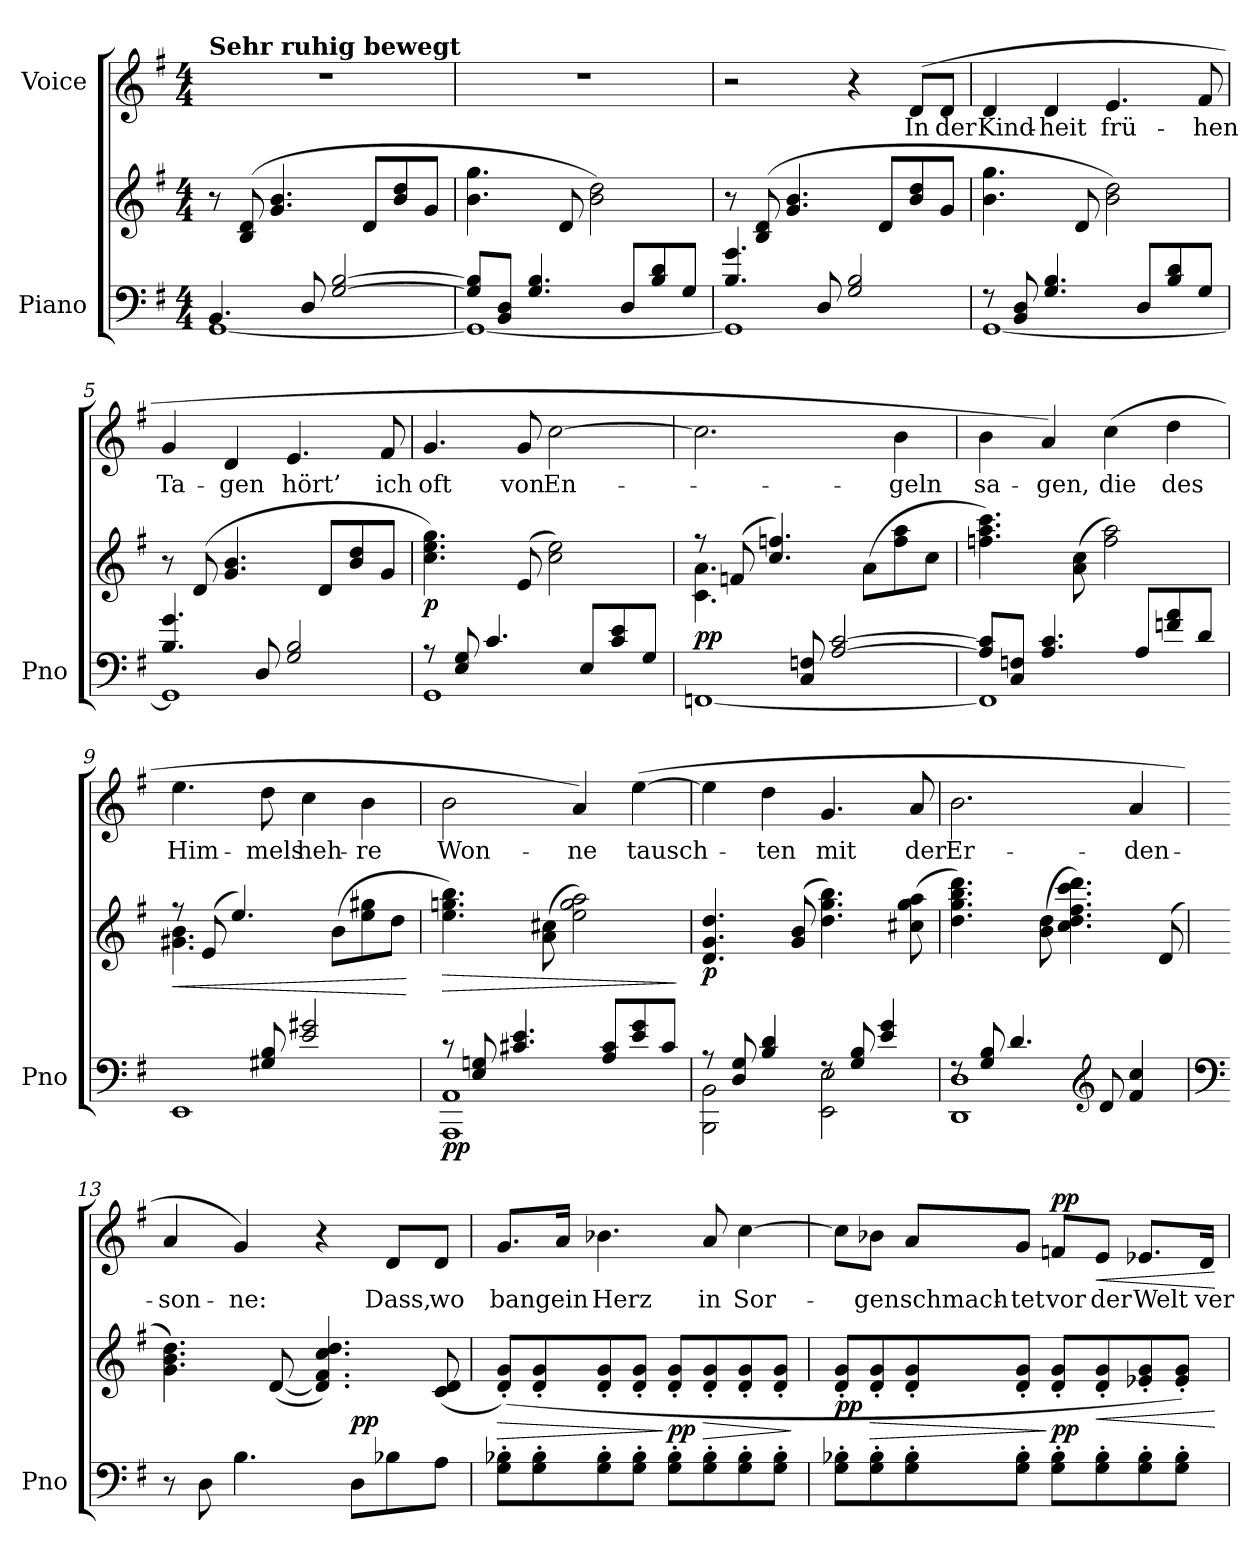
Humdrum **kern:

**kern	**kern	**dynam	**kern	**text	**dynam
*part2	*part2	*part2	*part1	*part1	*part1
*staff3	*staff2	*staff2/3	*staff1	*staff1	*staff1
*I"Piano	*	*	*I"Voice	*	*
*I'Pno	*	*	*	*	*
*clefF4	*clefG2	*	*clefG2	*	*
*k[f#]	*k[f#]	*	*k[f#]	*	*
*M4/4	*M4/4	*	*M4/4	*	*
*MM70	*MM70	*	*MM70	*	*
=1	=1	=1	=1	=1	=1
*^	*	*	*	*	*
!	!	!	!	!LO:TX:B:t=Sehr ruhig bewegt	!	!
!	!	!	!LO:DY:b	!	!	!
!	!	!	!LO:DY:n=1:b	!	!	!
4.BB/	[1GG	8r	p other-dynamics	1r	.	.
.	.	(>8B/ 8d/	.	.	.	.
.	.	4.g/ 4.b/	.	.	.	.
8D/	.	.	.	.	.	.
[2G/ [2B/	.	.	.	.	.	.
.	.	8d/L	.	.	.	.
.	.	8b/ 8dd/	.	.	.	.
.	.	8g/J	.	.	.	.
=2	=2	=2	=2	=2	=2	=2
8G/] 8B/]L	1GG_	4.b\ 4.gg\	.	1r	.	.
8BB/ 8D/J	.	.	.	.	.	.
4.G/ 4.B/	.	.	.	.	.	.
.	.	8d/	.	.	.	.
.	.	2b\ 2dd\)	.	.	.	.
8D/L	.	.	.	.	.	.
8B/ 8d/	.	.	.	.	.	.
8G/J	.	.	.	.	.	.
=3	=3	=3	=3	=3	=3	=3
4.B/ 4.g/	1GG]	8r	.	2r	.	.
.	.	(>8B/ 8d/	.	.	.	.
!	!	!	!LO:DY:b	!	!	!
!	!	!	!LO:DY:n=1:b	!	!	!
.	.	4.g/ 4.b/	other-dynamics p	.	.	.
8D/	.	.	.	.	.	.
2G/ 2B/	.	.	.	4r	.	.
.	.	8d/L	.	.	.	.
!	!	!	!	!	!LO:LY:b	!
.	.	8b/ 8dd/	.	(>8d/L	In	.
!	!	!	!	!	!LO:LY:b	!
.	.	8g/J	.	8d/J	der	.
=4	=4	=4	=4	=4	=4	=4
!	!	!	!	!	!LO:LY:b	!
8r	[1GG	4.b\ 4.gg\	.	4d/	Kind-	.
8BB/ 8D/	.	.	.	.	.	.
!	!	!	!	!	!LO:LY:b	!
4.G/ 4.B/	.	.	.	4d/	-heit	.
.	.	8d/	.	.	.	.
!	!	!	!	!	!LO:LY:b	!
.	.	2b\ 2dd\)	.	4.e/	frü-	.
8D/L	.	.	.	.	.	.
8B/ 8d/	.	.	.	.	.	.
!	!	!	!	!	!LO:LY:b	!
8G/J	.	.	.	8f#/	-hen	.
!!LO:LB:g=z
=5	=5	=5	=5	=5	=5	=5
!	!	!	!	!	!LO:LY:b	!
4.B/ 4.g/	1GG]	8r	.	4g/	Ta-	.
.	.	(>8d/	.	.	.	.
!	!	!	!	!	!LO:LY:b	!
.	.	4.g/ 4.b/	.	4d/	-gen	.
8D/	.	.	.	.	.	.
!	!	!	!	!	!LO:LY:b	!
2G/ 2B/	.	.	.	4.e/	hört’	.
.	.	8d/L	.	.	.	.
.	.	8b/ 8dd/	.	.	.	.
!	!	!	!	!	!LO:LY:b	!
.	.	8g/J	.	8f#/	ich	.
=6	=6	=6	=6	=6	=6	=6
!	!	!	!LO:DY:b	!	!LO:LY:b	!
8r	1GG	4.cc\ 4.ee\ 4.gg\)	p	4.g/	oft	.
8E/ 8G/	.	.	.	.	.	.
4.c/	.	.	.	.	.	.
!	!	!	!	!	!LO:LY:b	!
.	.	(>8e/	.	8g/	von	.
!	!	!	!	!	!LO:LY:b	!
.	.	2cc\ 2ee\)	.	[2cc\	En-	.
(>8E/L	.	.	.	.	.	.
8c/ 8e/	.	.	.	.	.	.
8G/J	.	.	.	.	.	.
=7	=7	=7	=7	=7	=7	=7
*	*	*^	*	*	*	*
!	!	!	!	!LO:DY:a=2	!	!	!
4.ryy	[1FFn	8rff	4.c\ 4.a\)	pp	2.cc\]	.	.
.	.	(>8fn/	.	.	.	.	.
.	.	4.cc/ 4.ffn/)	.	.	.	.	.
8C/ 8Fn/	.	.	2ryy	.	.	.	.
[2A/ [2c/	.	.	.	.	.	.	.
.	.	(>8a\L	.	.	.	.	.
!	!	!	!	!	!	!LO:LY:b	!
.	.	8ff\ 8aa\	.	.	4b\	-geln	.
.	.	8cc\J	8ryy	.	.	.	.
=8	=8	=8	=8	=8	=8	=8	=8
!	!	!	!	!	!	!LO:LY:b	!
*	*	*v	*v	*	*	*	*
8A/] 8c/]L	1FFn]	4.ffn\ 4.aa\ 4.ccc\)	.	4b\	sa-	.
8C/ 8Fn/J	.	.	.	.	.	.
!	!	!	!	!	!LO:LY:b	!
4.A/ 4.c/	.	.	.	4a/)	-gen,	.
.	.	(>8a\ 8cc\	.	.	.	.
!	!	!	!	!	!LO:LY:b	!
.	.	2ff\ 2aa\)	.	(>4cc\	die	.
(<8A/L	.	.	.	.	.	.
!	!	!	!	!	!LO:LY:b	!
8fn/ 8a/	.	.	.	4dd\	des	.
8d/J	.	.	.	.	.	.
!!LO:LB:g=z
=9	=9	=9	=9	=9	=9	=9
!	!	!	!LO:HP:b	!	!LO:LY:b	!
*	*	*^	*	*	*	*
4.ryy	1EE	8rff	4.g#X\ 4.b\)	<	4.ee\	Him-	.
.	.	(>8e/	.	.	.	.	.
.	.	4.ee/)	.	.	.	.	.
!	!	!	!	!	!	!LO:LY:b	!
8G#X/ 8B/	.	.	2ryy	.	8dd\	-mels	.
!	!	!	!	!	!	!LO:LY:b	!
2e/ 2g#X/	.	.	.	.	4cc\	heh-	.
.	.	(>8b\L	.	.	.	.	.
!	!	!	!	!	!	!LO:LY:b	!
.	.	8ee\ 8gg#X\	.	.	4b\	-re	.
.	.	8dd\J	8ryy	.	.	.	.
*v	*v	*	*	*	*	*	*
*	*v	*v	*	*	*	*
.	.	[	.	.	.
=10	=10	=10	=10	=10	=10
*^	*	*	*	*	*
!	!	!	!LO:HP:b	!	!LO:LY:b	!
!	!	!	!LO:DY:n=1:b=2	!	!	!
8r	1AAA 1AA	4.ee\ 4.ggn\ 4.bb\)	> pp	2b\	Won-	.
8E/ 8Gn/	.	.	.	.	.	.
4.c#X/ 4.e/	.	.	.	.	.	.
.	.	(>8a\ 8cc#X\	.	.	.	.
!	!	!	!	!	!LO:LY:b	!
.	.	2ee\ 2gg\ 2aa\)	.	4a/)	-ne	.
(<8A/ 8c#/L	.	.	.	.	.	.
!	!	!	!	!	!LO:LY:b	!
8e/ 8g/	.	.	.	(>[4ee\	tausch-	.
8c#/J	.	.	.	.	.	.
*v	*v	*	*	*	*	*
.	.	]	.	.	.
=11	=11	=11	=11	=11	=11
*^	*	*	*	*	*
!	!	!	!LO:DY:b	!	!	!
8r	2BBB\ 2BB\	4.d/ 4.g/ 4.dd/)	p	4ee\]	.	.
8D/ 8G/	.	.	.	.	.	.
!	!	!	!	!	!LO:LY:b	!
4B/ 4d/	.	.	.	4dd\	-ten	.
.	.	(>8g/ 8b/	.	.	.	.
!	!	!	!	!	!LO:LY:b	!
8rF	2EE\ 2E\	4.dd\ 4.gg\ 4.bb\)	.	4.g/	mit	.
8G/ 8B/	.	.	.	.	.	.
4e/ 4g/	.	.	.	.	.	.
!	!	!	!	!	!LO:LY:b	!
.	.	(>8cc#X\ 8gg\ 8aa\	.	8a/	der	.
=12	=12	=12	=12	=12	=12	=12
!	!	!	!LO:DY:b	!	!LO:LY:b	!
!	!	!	!LO:DY:n=1:b	!	!	!
8rF	1DD 1D	4.dd\ 4.gg\ 4.bb\ 4.ddd\)	other-dynamics p	2.b\	Er-	.
8G/ 8B/	.	.	.	.	.	.
4.d/	.	.	.	.	.	.
.	.	(>8b\ 8dd\	.	.	.	.
.	.	4.cc\ 4.dd\ 4.ff#\ 4.ccc\ 4.ddd\)	.	.	.	.
*clefG2	*	*	*	*	*	*
8d/	.	.	.	.	.	.
!	!	!	!	!	!LO:LY:b	!
4f#/ 4cc/	.	.	.	4a/	-den-	.
.	.	(>8d/	.	.	.	.
*v	*v	*	*	*	*	*
!!LO:PB:g=z
=13	=13	=13	=13	=13	=13
*clefF4	*	*	*	*	*
!	!	!	!	!LO:LY:b	!
8r	4.g\ 4.b\ 4.dd\)	.	4a/	-son-	.
8D\	.	.	.	.	.
!	!	!	!	!LO:LY:b	!
4.B\	.	.	4g/)	-ne:	.
.	(>[8d/	.	.	.	.
.	4.d/] 4.f#/ 4.cc/ 4.dd/)	.	4r	.	.
!	!	!LO:DY:a=2	!	!	!
8D\L	.	pp	.	.	.
!	!	!	!	!LO:LY:b	!
8B-X\	.	.	8d/L	Dass,	.
!	!	!	!	!LO:LY:b	!
8A\J	(>8c/ 8d/	.	8d/J	wo	.
=14	=14	=14	=14	=14	=14
!	!	!LO:HP:b	!	!LO:LY:b	!
8G\' 8B-X\'L	(<8d/' 8g/'L)	>	8.g/L	bang	.
8G\' 8B-\'	8d/' 8g/'	.	.	.	.
!	!	!	!	!LO:LY:b	!
.	.	.	16a/Jk	ein	.
!	!	!	!	!LO:LY:b	!
8G\' 8B-\'	8d/' 8g/'	.	4.b-X\	Herz	.
8G\' 8B-\'J	8d/' 8g/'J	.	.	.	.
!	!	!LO:DY:n=1:b	!	!	!
8G\' 8B-\'L	8d/' 8g/'L	] pp	.	.	.
!	!	!LO:HP:b	!	!LO:LY:b	!
8G\' 8B-\'	8d/' 8g/'	>	8a/	in	.
!	!	!	!	!LO:LY:b	!
8G\' 8B-\'	8d/' 8g/'	.	[4cc\	Sor-	.
8G\' 8B-\'J	8d/' 8g/'J	.	.	.	.
.	.	]	.	.	.
=15	=15	=15	=15	=15	=15
!	!	!LO:DY:b	!	!	!
8G\' 8B-X\'L	8d/' 8g/'L	pp	8cc\L]	.	.
!	!	!LO:HP:b	!	!LO:LY:b	!
8G\' 8B-\'	8d/' 8g/'	>	8b-X\J	-gen	.
!	!	!	!	!LO:LY:b	!
8G\' 8B-\'	8d/' 8g/'	.	8a/L	schmach-	.
!	!	!	!	!LO:LY:b	!
8G\' 8B-\'J	8d/' 8g/'J	.	8g/J	-tet	.
!	!	!LO:DY:n=1:b	!	!LO:LY:b	!LO:DY:a
8G\' 8B-\'L	8d/' 8g/'L	] pp	8fn/L	vor	pp
!	!	!LO:HP:b	!	!LO:LY:b	!LO:HP:b
8G\' 8B-\'	8d/' 8g/'	<	8e/J	der	<
!	!	!	!	!LO:LY:b	!
8G\' 8B-\'	8e-X/' 8g/'	.	8.e-X/L	Welt	.
8G\' 8B-\'J	8e-/' 8g/'J)	.	.	.	.
!	!	!	!	!LO:LY:b	!
.	.	.	16d/Jk	ver-	.
.	.	[	.	.	[
=	=	=	=	=	=
*-	*-	*-	*-	*-	*-
